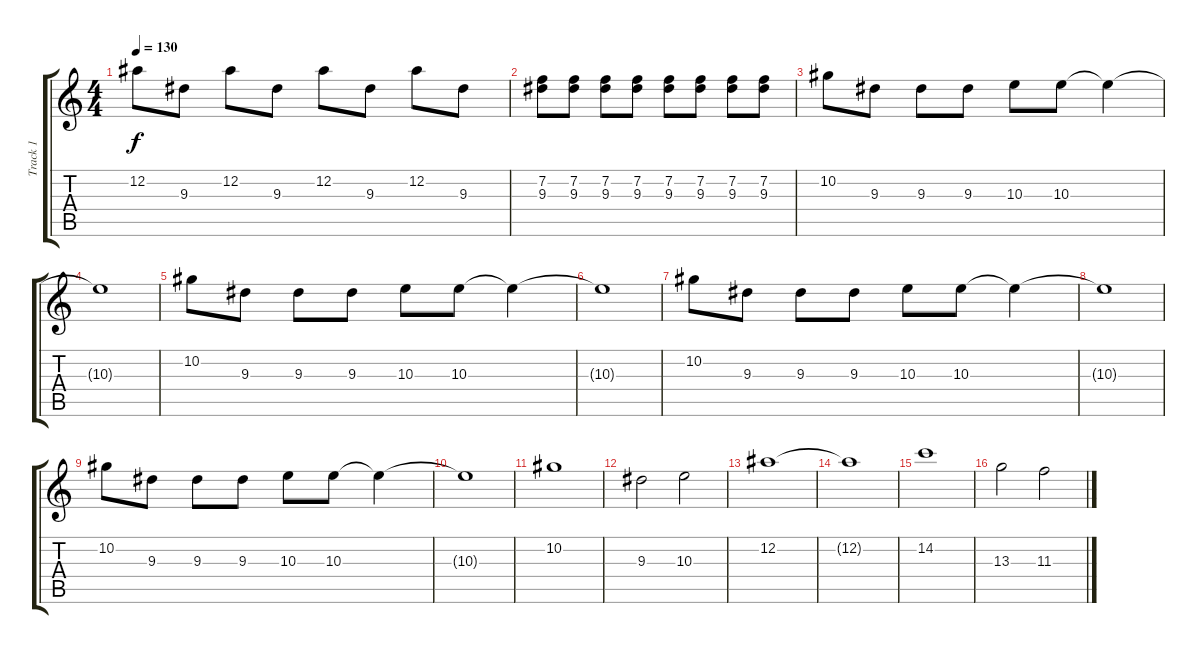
\track ("Track 1" "Track 1") {instrument distortionguitar}
\staff {score tabs}
\tuning (Eb4 Bb3 Gb3 Db3 Ab2 Eb2) {hide}
\ts (4 4)
\tempo 130
\clef g2
\ks c
12.2.8{dy f} 9.3.8 12.2.8 9.3.8 12.2.8 9.3.8 12.2.8 9.3.8 |
(7.2 9.3).8 (7.2 9.3).8 (7.2 9.3).8 (7.2 9.3).8 (7.2 9.3).8 (7.2 9.3).8 (7.2 9.3).8 (7.2 9.3).8 |
10.2.8 9.3.8 9.3.8 9.3.8 10.3.8 10.3.8 10.3{t}.4 |
10.3{t}.1 |
10.2.8 9.3.8 9.3.8 9.3.8 10.3.8 10.3.8 10.3{t}.4 |
10.3{t}.1 |
10.2.8 9.3.8 9.3.8 9.3.8 10.3.8 10.3.8 10.3{t}.4 |
10.3{t}.1 |
10.2.8 9.3.8 9.3.8 9.3.8 10.3.8 10.3.8 10.3{t}.4 |
10.3{t}.1 |
10.2.1 |
9.3.2 10.3.2 |
12.2.1 |
12.2{t}.1 |
14.2.1 |
13.3.2 11.3.2
